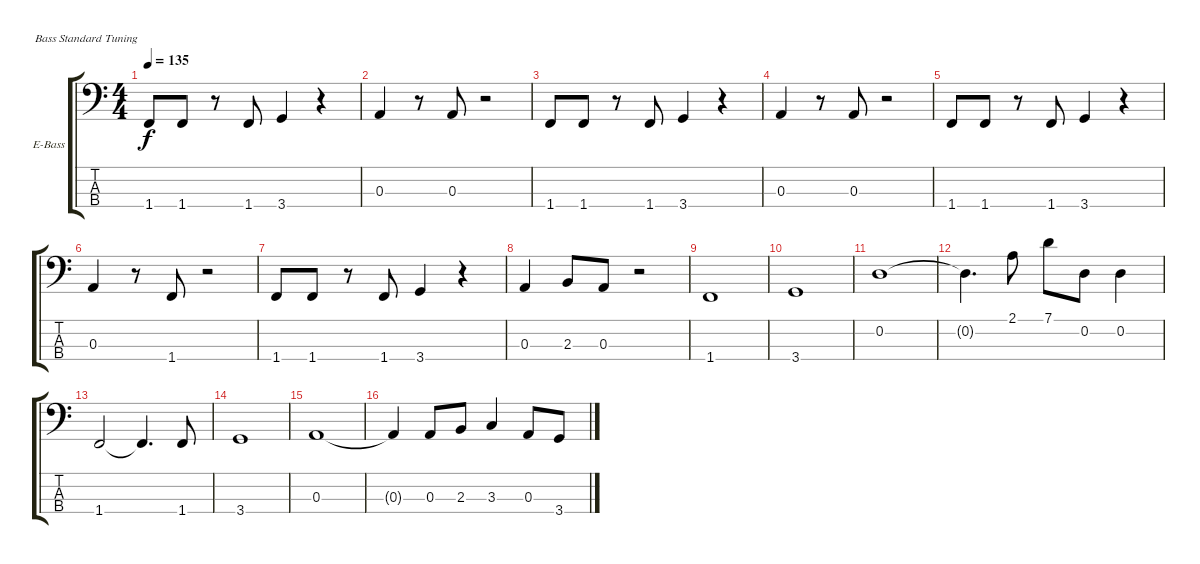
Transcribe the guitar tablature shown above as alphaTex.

\bracketExtendMode groupsimilarinstruments
\firstSystemTrackNameOrientation horizontal
\otherSystemsTrackNameOrientation horizontal
\track ("Electric Bass" "E-Bass") {instrument electricbassfinger}
\staff {score tabs}
\tuning (G2 D2 A1 E1)
\ts (4 4)
\tempo 135
\clef f4
\scale
0.333333
\ks c
1.4.8{dy f} 1.4.8 r.8 1.4.8 3.4.4 r.4 |
\scale
0.333333 0.3.4 r.8 0.3.8 r.2 |
\scale
0.333333 1.4.8 1.4.8 r.8 1.4.8 3.4.4 r.4 |
\scale
0.333333 0.3.4 r.8 0.3.8 r.2 |
\scale
0.333333 1.4.8 1.4.8 r.8 1.4.8 3.4.4 r.4 |
\scale
0.333333 0.3.4 r.8 1.4.8 r.2 |
\scale
0.333333 1.4.8 1.4.8 r.8 1.4.8 3.4.4 r.4 |
\scale
0.333333 0.3.4 2.3.8 0.3.8 r.2 |
\scale
0.333333 1.4.1 |
\scale
0.333333 3.4.1 |
\scale
0.333333 0.2.1 |
\scale
0.333333 0.2{t}.4{d} 2.1.8 7.1.8 0.2.8 0.2.4 |
\scale
0.333333 1.4.2 1.4{t}.4{d} 1.4.8 |
\scale
0.333333 3.4.1 |
\scale
0.333333 0.3.1 |
\scale
0.333333 0.3{t}.4 0.3.8 2.3.8 3.3.4 0.3.8 3.4.8
